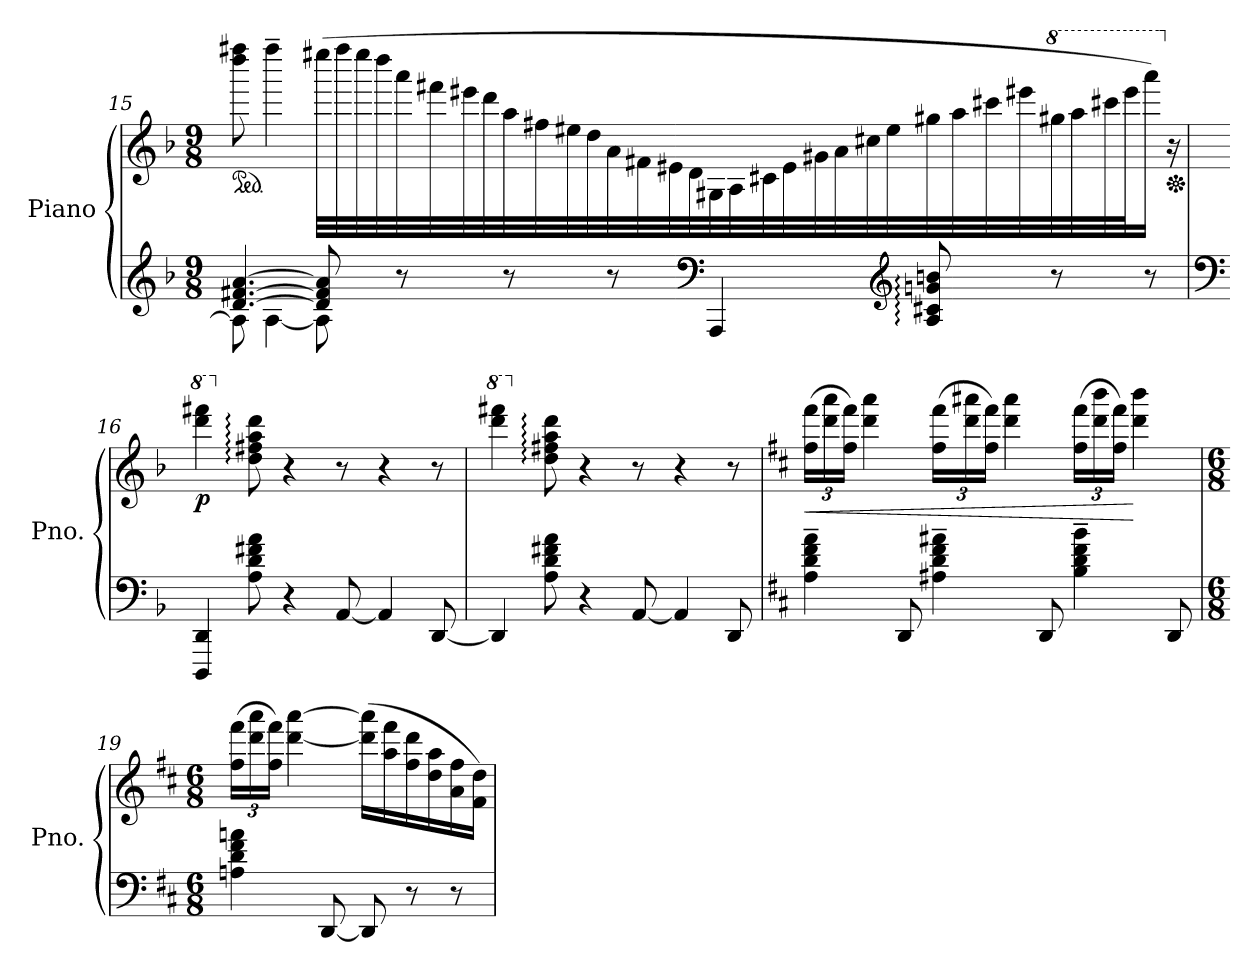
**kern	**kern	**dynam
*part1	*part1	*part1
*staff2	*staff1	*staff1/2
*I"Piano	*	*
*I'Pno.	*	*
!!LO:LB:g=z
*clefG2	*clefG2	*
*k[b-]	*k[b-]	*
*M9/8	*M9/8	*
=15X1	=15X1	=15X1
*^	*	*
*	*	*ped	*
[4.d/ [4.f#X/ [4.a/	8A\]	8dddd\ 8ffff#X\	.
.	[4A\	4ffff#~\	.
8d/] 8f#/] 8a/]	8A\]	(>32eeee#X\LLL	.
.	.	32ffff#\	.
.	.	32eeee#\	.
.	.	32dddd\	.
8r	8reyy	32aaa\	.
.	.	32fff#X\	.
.	.	32eee#X\	.
.	.	32ddd\	.
8r	8reyy	32aa\	.
.	.	32ff#X\	.
.	.	32ee#X\	.
.	.	32dd\	.
8r	8reyy	32a\	.
.	.	32f#X\	.
.	.	32e#X\	.
.	.	32d\	.
*clefF4	*	*	*
4AAA/	8rBBBByy	32G#X\	.
.	.	32A\	.
.	.	32c#X\	.
.	.	32e#\	.
.	8rBBBByy	32g#X\	.
.	.	32a\	.
.	.	32cc#X\	.
.	.	32ee#\	.
*clefG2	*	*	*
8A/: 8c#X/: 8gn/: 8bn/:	8rcyy	32gg#X\	.
.	.	32aa\	.
.	.	32ccc#X\	.
.	.	32eee#X\	.
*	*	*8va	*
8r	8rcyy	32ggg#X\	.
.	.	32aaa\	.
.	.	32cccc#X\	.
.	.	32eeee#\J	.
8r	8rcyy	16aaaa\JJ)	.
*	*	*Xped	*
*	*	*X8va	*
.	.	16r	.
*v	*v	*	*
!!LO:LB:g=z
=16	=16	=16
*clefF4	*	*
*	*8va	*
!	!	!LO:DY:b
4DDD/ 4DD/	4dddd\ 4ffff#X\	p
*	*X8va	*
8A\ 8d\ 8f#X\ 8a\	8dd\: 8ff#X\: 8aa\: 8ddd\:	.
4r	4r	.
[8AA/	8r	.
4AA/]	4r	.
[8DD/	8r	.
=17	=17	=17
*	*8va	*
4DD/]	4dddd\ 4ffff#X\	.
*	*X8va	*
8A\ 8d\ 8f#X\ 8a\	8dd\: 8ff#X\: 8aa\: 8ddd\:	.
4r	4r	.
[8AA/	8r	.
4AA/]	4r	.
8DD/	8r	.
=18	=18	=18
*k[f#c#]	*k[f#c#]	*
*	*Xbrackettup	*
!	!	!LO:HP:b
4A\~ 4d\~ 4f#\~ 4a\~	(>24ff#\ 24fff#\LL	<
.	24ddd\ 24aaa\	.
.	24ff#\ 24fff#\JJ)	.
.	4ddd\ 4aaa\	.
8DD/	.	.
4A#X\~ 4d\~ 4f#\~ 4a#X\~	(>24ff#\ 24fff#\LL	.
.	24ddd\ 24aaa#X\	.
.	24ff#\ 24fff#\JJ)	.
.	4ddd\ 4aaa#\	.
8DD/	.	.
4B\~ 4d\~ 4f#\~ 4b\~	(>24ff#\ 24fff#\LL	.
.	24ddd\ 24bbb\	.
.	24ff#\ 24fff#\JJ)	.
.	4ddd\ 4bbb\	[
8DD/	.	.
!!LO:PB:g=z
=19	=19	=19
*M6/8	*M6/8	*
4An\ 4d\ 4f#\ 4an\	(>24ff#\ 24fff#\LL	.
.	24ddd\ 24aaa\	.
.	24ff#\ 24fff#\JJ)	.
.	[4ddd\ [4aaa\	.
[8DD/	.	.
8DD/]	(>16ddd\] 16aaa\]LL	.
.	16aa\ 16fff#\	.
8r	16ff#\ 16ddd\	.
.	16dd\ 16aa\	.
8r	16a\ 16ff#\	.
.	16f#\ 16dd\JJ)	.
=	=	=
*-	*-	*-
